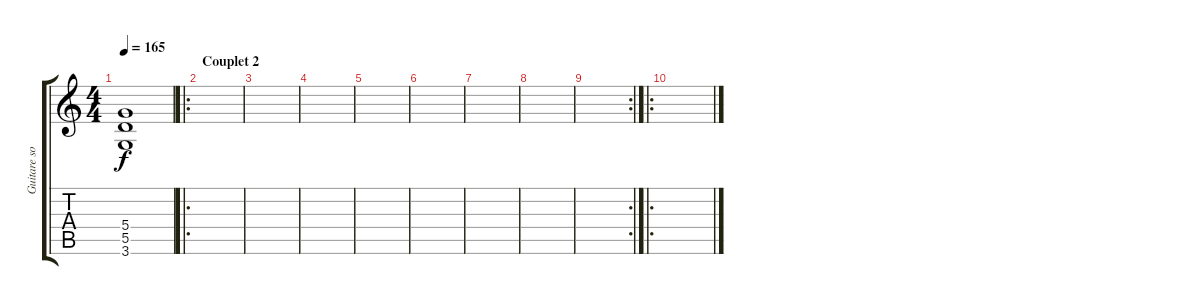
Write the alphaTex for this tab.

\track ("Guitare solo" "Guitare so") {instrument overdrivenguitar}
\staff {score tabs}
\tuning (E4 B3 G3 D3 A2 E2) {hide}
\ts (4 4)
\tempo 165
\clef g2
\ks c
(5.4{t} 5.5{t} 3.6{t}).1{dy f} |
\ro
\section ("" "Couplet 2")
|
|
|
|
|
|
|
\rc 2
|
\ro
